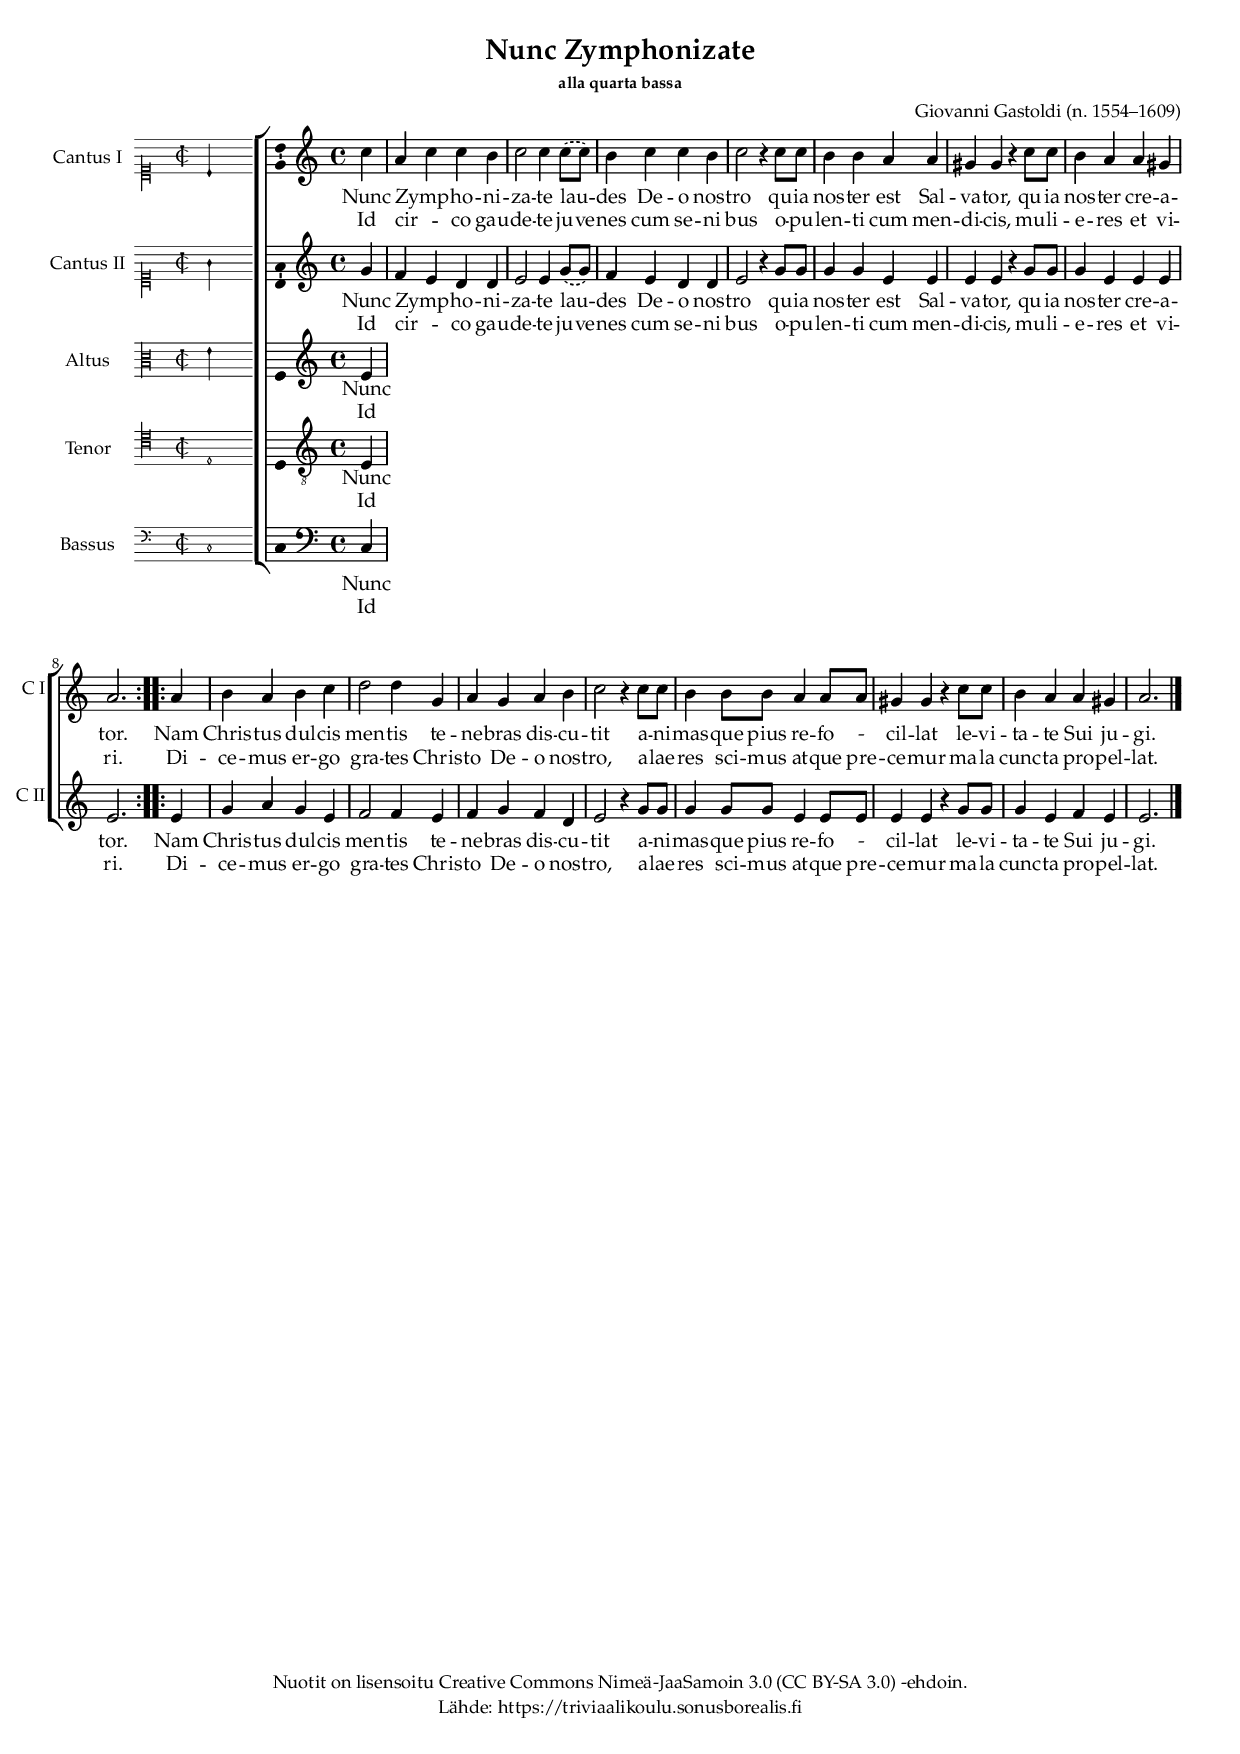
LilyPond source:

\version "2.19.80"
\include "suomi.ly"

#(set-global-staff-size 16)

global = {
%  \numericTimeSignature
  \time 4/4
%	\set Timing.measureLength = #(ly:make-moment 4/2)
%  \autoBeamOff
  \key c \major
  \set Staff.midiInstrument = #"voice oohs"
  \omit Slur
}


SopranoMusic = \relative c'' {
	\set Staff.instrumentName = #"Cantus I"
	\set Staff.shortInstrumentName = "C I"

	\incipit { \clef "mensural-c1" \key c \major \time 2/2 c'4 }

  \repeat volta 2 {
    \partial 4 c4 |	a( c) c h |
    \set melismaBusyProperties = #'()
    \undo \omit Slur \slurDashed
    c2 c4 c8( c) | h4 c c h c2 r4 c8 c |
    h4 h a a | gis gis r c8 c | h4 a a gis | a2.
  }
  \repeat volta 2 {
    a4 | h a h c | d2 d4 g, | a g a h | c2 r4 c8 c |
    h4 h8 h a4 a8 a | gis4 gis r c8 c |
    h4 a a gis | a2. \bar "|."
  }
}

stanzaOneLyrics = \lyricmode {
	Nunc Zymp -- ho -- ni -- za -- te lau -- _ des De -- o nost -- ro
  qu -- ia nos -- ter est Sal -- va -- tor, qu -- ia nos -- ter cre -- a -- tor.
  Nam Chris -- tus  dul -- cis men -- tis te -- ne -- bras dis -- cu -- tit
  a -- ni -- mas -- que pius re -- fo - cil -- lat le -- vi -- ta -- te Sui ju -- gi.
}

stanzaTwoLyrics = \lyricmode {
  Id cir -- co gau -- de -- te  ju -- ve -- nes cum se -- ni bus
  o -- pu -- len -- ti cum men -- di -- cis, mu -- li -- e -- res et vi -- ri.
  Di -- ce -- mus  er  -- go gra -- tes Chris -- to De -- o nost -- ro,
  a -- lae -- res sci -- mus at -- que pre -- ce -- mur
  ma -- la cunc -- ta pro -- pel -- lat.
}

SopranoTwoMusic = \relative c'' {
	\set Staff.instrumentName = #"Cantus II"
	\set Staff.shortInstrumentName = "C II"

	\incipit { \clef "mensural-c1" \key c \major \time 2/2 g'4 }

  \repeat volta 2 {
    \partial 4 g4 | f( e) d d |
    \set melismaBusyProperties = #'()
    \undo \omit Slur \slurDashed
    e2 e4 g8( g) | f4 e d d | e2 r4 g8 g |
    g4 g e e | e e  r g8 g | g4 e e e | e2.
  }
  \repeat volta 2 {
    e4 | g a g e | f2 f4 e |  f g f d | e2 r4 g8 g |
    g4 g8 g e4 e8 e | e4 e r g8 g |
    g4 e f e | e2. \bar "|."
  }
}


AltoMusic = \relative c' {
	\set Staff.instrumentName = #"Altus"
	\set Staff.shortInstrumentName = "A"

	\incipit { \clef "mensural-c3" \key c \major \time 2/2 e'4 }

  \partial 4 e4 |
%  \time 4/2
%  \once \override Staff.TimeSignature.break-visibility = ##(#t #f #t)
%  d\breve\fermata
}

TenoreMusic = \relative c {
	\set Staff.instrumentName = #"Tenor"
	\set Staff.shortInstrumentName = "T"

	\incipit { \clef "mensural-c4" \key c \major \time 2/2 e1 }

	\clef "treble_8"
  \partial 4 e4 |
%  \time 4/2
%  \once \override Staff.TimeSignature.break-visibility = ##(#t #f #t)
%  g\breve\fermata
}

BassMusic = \relative c {
	\set Staff.instrumentName = #"Bassus"
	\set Staff.shortInstrumentName = "B"

	\incipit { \clef "mensural-f" \key c \major \time 2/2 c1 }

	\clef bass
  \partial 4 c4 |
%  \time 4/2
%  \once \override Staff.TimeSignature.break-visibility = ##(#t #f #t)
%  g,\breve\fermata
}


\header {
  title = "Nunc Zymphonizate"
%  subtitle = ""
  subsubtitle = "alla quarta bassa"
  composer = "Giovanni Gastoldi (n. 1554–1609)"
%  instrument = "Voice (SATB)"
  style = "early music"
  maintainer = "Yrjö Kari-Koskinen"
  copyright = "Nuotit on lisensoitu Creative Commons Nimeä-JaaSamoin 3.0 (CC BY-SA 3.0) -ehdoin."
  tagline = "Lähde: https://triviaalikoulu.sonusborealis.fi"
}

\paper {
  system-system-spacing.basic-distance = #18
  #(define fonts
      (make-pango-font-tree "Palatino"
                            "Nimbus Sans"
                            "Luxi Mono"
                            (/ staff-height pt 20)))
}


\score {
  \new ChoirStaff <<
    \new Staff <<
      \new Voice = "Soprano" {
		    \global
        \SopranoMusic
      }
     \new Lyrics \lyricsto "Soprano" {
       \stanzaOneLyrics
     }
     \new Lyrics \lyricsto "Soprano" {
       \stanzaTwoLyrics
     }
    >>
    \new Staff <<
      \new Voice = "SopranoTwo" {
		    \global
        \SopranoTwoMusic
      }
     \new Lyrics \lyricsto "SopranoTwo" {
       \stanzaOneLyrics
     }
     \new Lyrics \lyricsto "SopranoTwo" {
       \stanzaTwoLyrics
     }
    >>
    \new Staff <<
      \new Voice = "Alto" {
        \global
        \AltoMusic
      }
     \new Lyrics \lyricsto "Alto" {
       \stanzaOneLyrics
     }
     \new Lyrics \lyricsto "Alto" {
       \stanzaTwoLyrics
     }
    >>
    \new Staff <<
      \new Voice = "Tenore" {
        \global
        \TenoreMusic
      }
      \new Lyrics \lyricsto "Tenore" {
       \stanzaOneLyrics
      }
      \new Lyrics \lyricsto "Tenore" {
        \stanzaTwoLyrics
      }
    >>
    \new Staff <<
      \new Voice = "Bass" {
        \global
        \BassMusic
      }
      \new Lyrics \lyricsto "Bass" {
       \stanzaOneLyrics
      }
      \new Lyrics \lyricsto "Bass" {
        \stanzaTwoLyrics
      }
    >>
  >>
  \layout {
    \context {
      \Voice
      \consists "Ambitus_engraver"
    }
    indent = 3.5\cm
    incipit-width = 2\cm
    \context {
     \Staff \RemoveEmptyStaves
   }
    \context {
     \Score
     \override VerticalAxisGroup.remove-first = ##t
    }
  }
}
